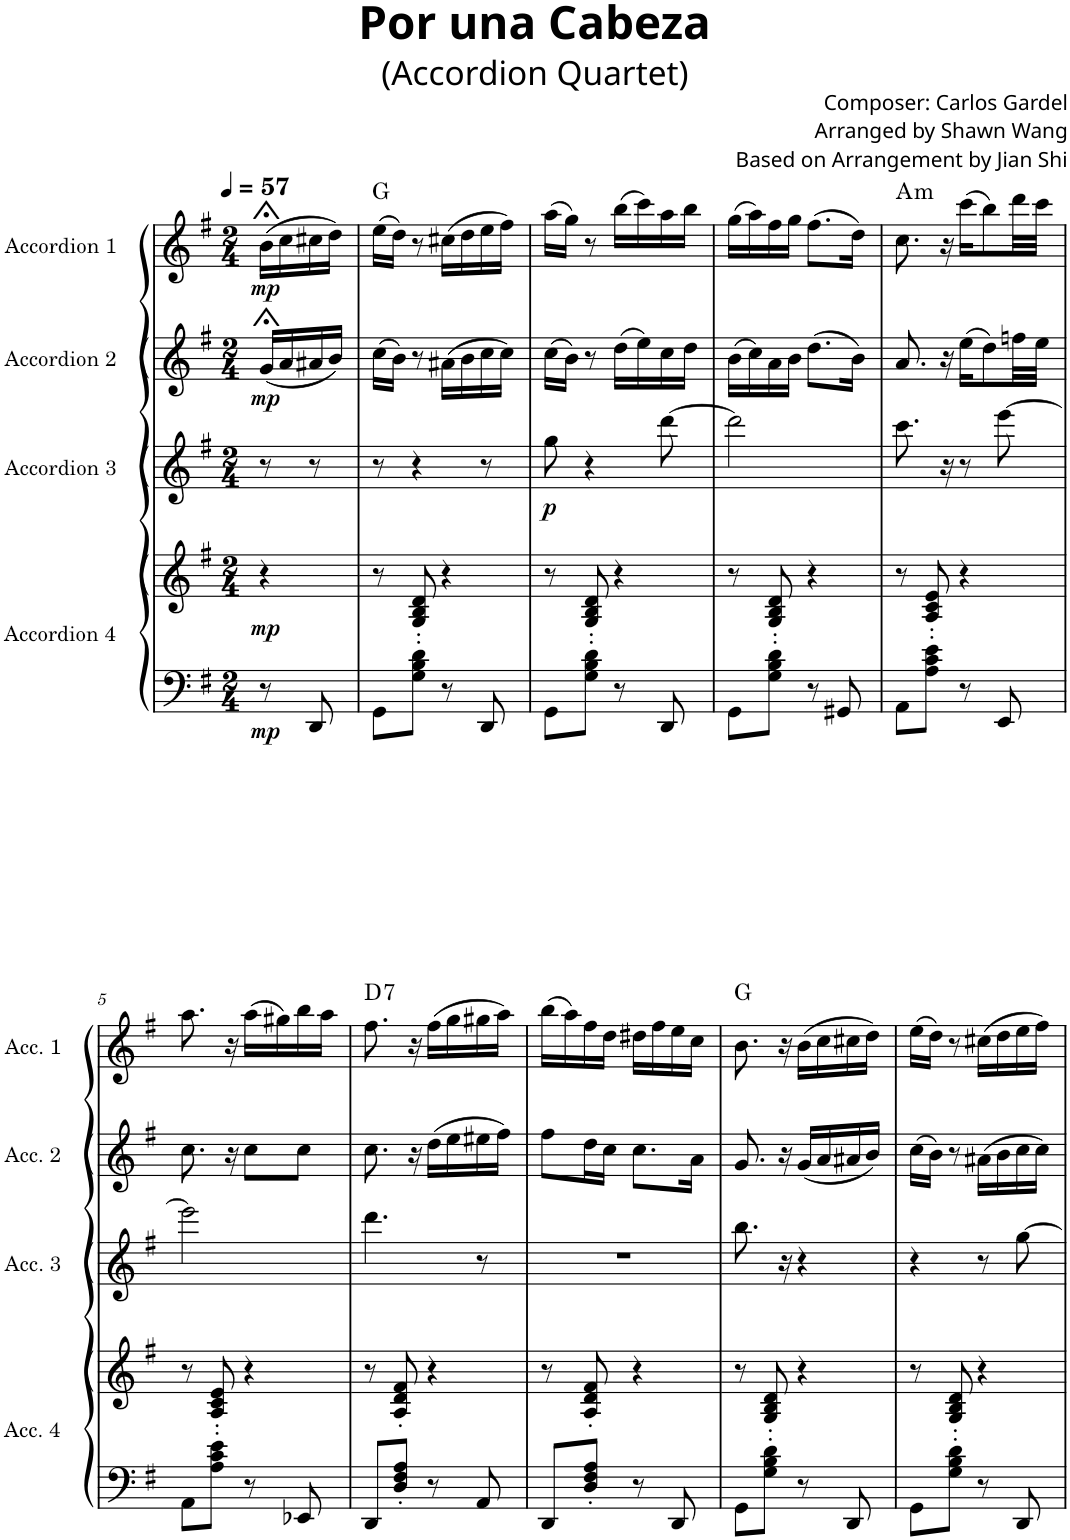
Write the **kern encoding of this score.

**kern	**kern	**dynam	**kern	**dynam	**kern	**dynam	**kern	**dynam	**harte
*part4	*part4	*part4	*part3	*part3	*part2	*part2	*part1	*part1	*part1
*staff5	*staff4	*staff4/5	*staff3	*staff3	*staff2	*staff2	*staff1	*staff1	*
*I"Accordion 4	*	*	*I"Accordion 3	*	*I"Accordion 2	*	*I"Accordion 1	*	*
*I'Acc. 4	*	*	*I'Acc. 3	*	*I'Acc. 2	*	*I'Acc. 1	*	*
*clefF4	*clefG2	*	*clefG2	*	*clefG2	*	*clefG2	*	*
*k[f#]	*k[f#]	*	*k[f#]	*	*k[f#]	*	*k[f#]	*	*
*M2/4	*M2/4	*	*M2/4	*	*M2/4	*	*M2/4	*	*
*MM57	*MM57	*	*MM57	*	*MM57	*	*MM57	*	*
=	=	=	=	=	=	=	=	=	=
!	!	!LO:DY:b=2	!	!	!	!	!	!	!
!	!	!LO:DY:n=1:b	!	!	!	!LO:DY:b	!	!LO:DY:b	!
8r	4r	mp mp	8r	.	(16g;</LL	mp	(16b;<\LL	mp	.
.	.	.	.	.	16a/	.	16cc\	.	.
8DD/	.	.	8r	.	16a#X/	.	16cc#X\	.	.
.	.	.	.	.	16b/JJ)	.	16dd\JJ)	.	.
=1	=1	=1	=1	=1	=1	=1	=1	=1	=1
8GG\L	8r	.	8r	.	(16cc\LL	.	(16ee\LL	.	G:maj
.	.	.	.	.	16b\JJ)	.	16dd\JJ)	.	.
8G\' 8B\' 8d\'J	8G/' 8B/' 8d/'	.	4r	.	8r	.	8r	.	.
8r	4r	.	.	.	(16a#X\LL	.	(16cc#X\LL	.	.
.	.	.	.	.	16b\	.	16dd\	.	.
8DD/	.	.	8r	.	16cc\	.	16ee\	.	.
.	.	.	.	.	16cc\JJ)	.	16ff#\JJ)	.	.
=2	=2	=2	=2	=2	=2	=2	=2	=2	=2
!	!	!	!	!LO:DY:b	!	!	!	!	!
8GG\L	8r	.	8gg\	p	(16cc\LL	.	(16aa\LL	.	.
.	.	.	.	.	16b\JJ)	.	16gg\JJ)	.	.
8G\' 8B\' 8d\'J	8G/' 8B/' 8d/'	.	4r	.	8r	.	8r	.	.
8r	4r	.	.	.	(16dd\LL	.	(16bb\LL	.	.
.	.	.	.	.	16ee\)	.	16ccc\)	.	.
8DD/	.	.	[8ddd\	.	16cc\	.	16aa\	.	.
.	.	.	.	.	16dd\JJ	.	16bb\JJ	.	.
=3	=3	=3	=3	=3	=3	=3	=3	=3	=3
8GG\L	8r	.	2ddd\]	.	(16b\LL	.	(16gg\LL	.	.
.	.	.	.	.	16cc\)	.	16aa\)	.	.
8G\' 8B\' 8d\'J	8G/' 8B/' 8d/'	.	.	.	16a\	.	16ff#\	.	.
.	.	.	.	.	16b\JJ	.	16gg\JJ	.	.
8r	4r	.	.	.	(8.dd\L	.	(8.ff#\L	.	.
8GG#X/	.	.	.	.	.	.	.	.	.
.	.	.	.	.	16b\Jk)	.	16dd\Jk)	.	.
=4	=4	=4	=4	=4	=4	=4	=4	=4	=4
!	!	!	!	!	!	!	!	!	!LO:H:kt=m
8AA\L	8r	.	8.ccc\	.	8.a/	.	8.cc\	.	A:min
8A\' 8c\' 8e\'J	8A/' 8c/' 8e/'	.	.	.	.	.	.	.	.
.	.	.	16r	.	16r	.	16r	.	.
8r	4r	.	8r	.	(16ee\KL	.	(16ccc\KL	.	.
.	.	.	.	.	8dd\)	.	8bb\)	.	.
8EE/	.	.	[8eee\	.	.	.	.	.	.
.	.	.	.	.	32ffn\LL	.	32ddd\LL	.	.
.	.	.	.	.	32ee\JJJ	.	32ccc\JJJ	.	.
!!LO:LB:g=z
=5	=5	=5	=5	=5	=5	=5	=5	=5	=5
8AA\L	8r	.	2eee\]	.	8.cc\	.	8.aa\	.	.
8A\' 8c\' 8e\'J	8A/' 8c/' 8e/'	.	.	.	.	.	.	.	.
.	.	.	.	.	16r	.	16r	.	.
8r	4r	.	.	.	8cc\L	.	(16aa\LL	.	.
.	.	.	.	.	.	.	16gg#X\)	.	.
8EE-X/	.	.	.	.	8cc\J	.	16bb\	.	.
.	.	.	.	.	.	.	16aa\JJ	.	.
=6	=6	=6	=6	=6	=6	=6	=6	=6	=6
!	!	!	!	!	!	!	!	!	!LO:H:kt=7
8DD/L	8r	.	4.ddd\	.	8.cc\	.	8.ff#\	.	D:7
8D/' 8F#/' 8A/'J	8A/' 8d/' 8f#/'	.	.	.	.	.	.	.	.
.	.	.	.	.	16r	.	16r	.	.
8r	4r	.	.	.	(16dd\LL	.	(16ff#\LL	.	.
.	.	.	.	.	16ee\	.	16gg\	.	.
8AA/	.	.	8r	.	16ee#X\	.	16gg#X\	.	.
.	.	.	.	.	16ff#\JJ)	.	16aa\JJ)	.	.
=7	=7	=7	=7	=7	=7	=7	=7	=7	=7
8DD/L	8r	.	2r	.	8ff#\L	.	(16bb\LL	.	.
.	.	.	.	.	.	.	16aa\)	.	.
8D/' 8F#/' 8A/'J	8A/' 8d/' 8f#/'	.	.	.	16dd\L	.	16ff#\	.	.
.	.	.	.	.	16cc\JJ	.	16dd\JJ	.	.
8r	4r	.	.	.	8.cc\L	.	16dd#X\LL	.	.
.	.	.	.	.	.	.	16ff#\	.	.
8DD/	.	.	.	.	.	.	16ee\	.	.
.	.	.	.	.	16a\Jk	.	16cc\JJ	.	.
=8	=8	=8	=8	=8	=8	=8	=8	=8	=8
8GG\L	8r	.	8.bb\	.	8.g/	.	8.b\	.	G:maj
8G\' 8B\' 8d\'J	8G/' 8B/' 8d/'	.	.	.	.	.	.	.	.
.	.	.	16r	.	16r	.	16r	.	.
8r	4r	.	4r	.	(16g/LL	.	(16b\LL	.	.
.	.	.	.	.	16a/	.	16cc\	.	.
8DD/	.	.	.	.	16a#X/	.	16cc#X\	.	.
.	.	.	.	.	16b/JJ)	.	16dd\JJ)	.	.
=9	=9	=9	=9	=9	=9	=9	=9	=9	=9
8GG\L	8r	.	4r	.	(16cc\LL	.	(16ee\LL	.	.
.	.	.	.	.	16b\JJ)	.	16dd\JJ)	.	.
8G\' 8B\' 8d\'J	8G/' 8B/' 8d/'	.	.	.	8r	.	8r	.	.
8r	4r	.	8r	.	(16a#X\LL	.	(16cc#X\LL	.	.
.	.	.	.	.	16b\	.	16dd\	.	.
8DD/	.	.	[8gg\	.	16cc\	.	16ee\	.	.
.	.	.	.	.	16cc\JJ)	.	16ff#\JJ)	.	.
=	=	=	=	=	=	=	=	=	=
*-	*-	*-	*-	*-	*-	*-	*-	*-	*-
